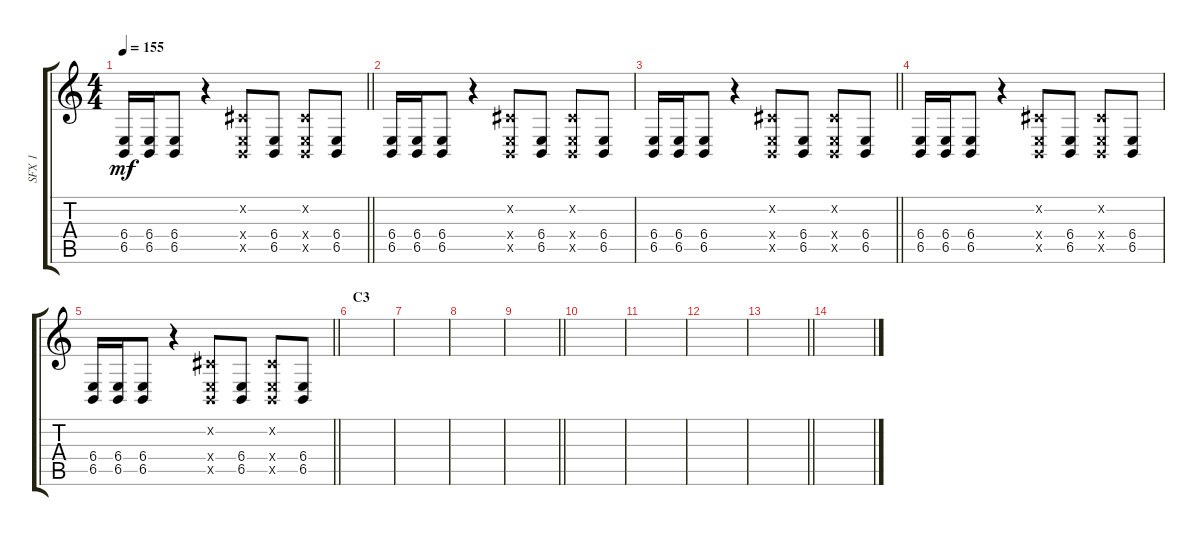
\track ("SFX 1" "SFX 1") {instrument synthdrum}
\staff {score tabs}
\tuning (C4 G3 Eb3 Bb2 F2 C2) {hide}
\ts (4 4)
\tempo 155
\clef g2
\barLineRight lightlight
\ks c
(6.4 6.5).16{dy mf} (6.4 6.5).16 (6.4 6.5).8 r.4 (6.2{x} 6.4{x} 6.5{x}).8 (6.4 6.5).8 (6.2{x} 6.4{x} 6.5{x}).8 (6.4 6.5).8 |
\section ("" "")
(6.4 6.5).16 (6.4 6.5).16 (6.4 6.5).8 r.4 (6.2{x} 6.4{x} 6.5{x}).8 (6.4 6.5).8 (6.2{x} 6.4{x} 6.5{x}).8 (6.4 6.5).8 |
\barLineRight lightlight
(6.4 6.5).16 (6.4 6.5).16 (6.4 6.5).8 r.4 (6.2{x} 6.4{x} 6.5{x}).8 (6.4 6.5).8 (6.2{x} 6.4{x} 6.5{x}).8 (6.4 6.5).8 |
(6.4 6.5).16 (6.4 6.5).16 (6.4 6.5).8 r.4 (6.2{x} 6.4{x} 6.5{x}).8 (6.4 6.5).8 (6.2{x} 6.4{x} 6.5{x}).8 (6.4 6.5).8 |
\barLineRight lightlight
(6.4 6.5).16 (6.4 6.5).16 (6.4 6.5).8 r.4 (6.2{x} 6.4{x} 6.5{x}).8 (6.4 6.5).8 (6.2{x} 6.4{x} 6.5{x}).8 (6.4 6.5).8 |
\section ("" "C3")
|
|
|
\barLineRight lightlight
|
\section ("" "")
|
|
|
\barLineRight lightlight
|
\section ("" "")
